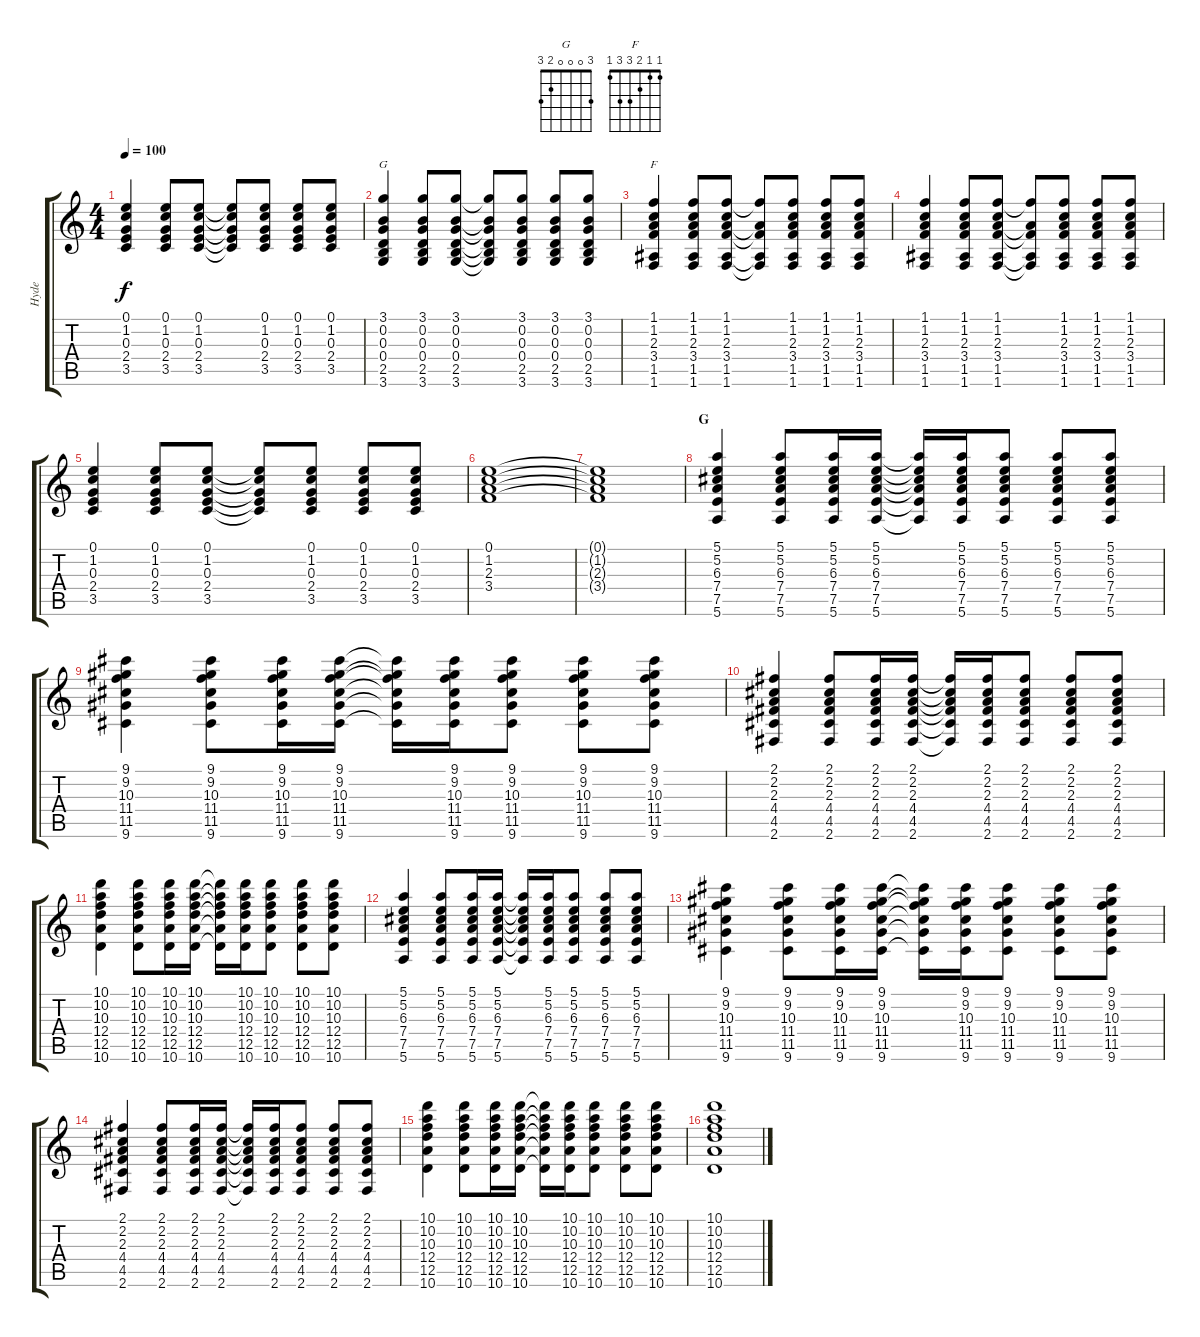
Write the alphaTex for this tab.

\track ("Hyde" "Hyde") {instrument electricguitarmuted}
\staff {score tabs}
\tuning (E4 B3 G3 D3 A2 E2) {hide}
\chord ("G" 3 0 0 0 2 3)
\chord ("F" 1 1 2 3 3 1)
\ts (4 4)
\tempo 100
\clef g2
\ks c
(0.1 1.2 0.3 2.4 3.5).4{dy f} (0.1 1.2 0.3 2.4 3.5).8 (0.1 1.2 0.3 2.4 3.5).8 (0.1{t} 1.2{t} 0.3{t} 2.4{t} 3.5{t}).8 (0.1 1.2 0.3 2.4 3.5).8 (0.1 1.2 0.3 2.4 3.5).8 (0.1 1.2 0.3 2.4 3.5).8 |
(3.1 0.2 0.3 0.4 2.5 3.6).4{ch "G"} (3.1 0.2 0.3 0.4 2.5 3.6).8 (3.1 0.2 0.3 0.4 2.5 3.6).8 (3.1{t} 0.2{t} 0.3{t} 0.4{t} 2.5{t} 3.6{t}).8 (3.1 0.2 0.3 0.4 2.5 3.6).8 (3.1 0.2 0.3 0.4 2.5 3.6).8 (3.1 0.2 0.3 0.4 2.5 3.6).8 |
(1.1 1.2 2.3 3.4 1.5 1.6).4{ch "F"} (1.1 1.2 2.3 3.4 1.5 1.6).8 (1.1 1.2 2.3 3.4 1.5 1.6).8 (1.1{t} 2.3{t} 3.4{t} 1.5{t} 1.6{t}).8 (1.1 1.2 2.3 3.4 1.5 1.6).8 (1.1 1.2 2.3 3.4 1.5 1.6).8 (1.1 1.2 2.3 3.4 1.5 1.6).8 |
(1.1 1.2 2.3 3.4 1.5 1.6).4 (1.1 1.2 2.3 3.4 1.5 1.6).8 (1.1 1.2 2.3 3.4 1.5 1.6).8 (1.1{t} 2.3{t} 3.4{t} 1.5{t} 1.6{t}).8 (1.1 1.2 2.3 3.4 1.5 1.6).8 (1.1 1.2 2.3 3.4 1.5 1.6).8 (1.1 1.2 2.3 3.4 1.5 1.6).8 |
(0.1 1.2 0.3 2.4 3.5).4 (0.1 1.2 0.3 2.4 3.5).8 (0.1 1.2 0.3 2.4 3.5).8 (0.1{t} 1.2{t} 0.3{t} 2.4{t} 3.5{t}).8 (0.1 1.2 0.3 2.4 3.5).8 (0.1 1.2 0.3 2.4 3.5).8 (0.1 1.2 0.3 2.4 3.5).8 |
(0.1 1.2 2.3 3.4).1 |
(0.1{t} 1.2{t} 2.3{t} 3.4{t}).1 |
\section ("" "G")
(5.1 5.2 6.3 7.4 7.5 5.6).4 (5.1 5.2 6.3 7.4 7.5 5.6).8 (5.1 5.2 6.3 7.4 7.5 5.6).16 (5.1 5.2 6.3 7.4 7.5 5.6).16 (5.1{t} 5.2{t} 6.3{t} 7.4{t} 7.5{t} 5.6{t}).16 (5.1 5.2 6.3 7.4 7.5 5.6).16 (5.1 5.2 6.3 7.4 7.5 5.6).8 (5.1 5.2 6.3 7.4 7.5 5.6).8 (5.1 5.2 6.3 7.4 7.5 5.6).8 |
(9.1 9.2 10.3 11.4 11.5 9.6).4 (9.1 9.2 10.3 11.4 11.5 9.6).8 (9.1 9.2 10.3 11.4 11.5 9.6).16 (9.1 9.2 10.3 11.4 11.5 9.6).16 (9.1{t} 9.2{t} 10.3{t} 11.4{t} 11.5{t} 9.6{t}).16 (9.1 9.2 10.3 11.4 11.5 9.6).16 (9.1 9.2 10.3 11.4 11.5 9.6).8 (9.1 9.2 10.3 11.4 11.5 9.6).8 (9.1 9.2 10.3 11.4 11.5 9.6).8 |
(2.1 2.2 2.3 4.4 4.5 2.6).4 (2.1 2.2 2.3 4.4 4.5 2.6).8 (2.1 2.2 2.3 4.4 4.5 2.6).16 (2.1 2.2 2.3 4.4 4.5 2.6).16 (2.1{t} 2.2{t} 2.3{t} 4.4{t} 4.5{t} 2.6{t}).16 (2.1 2.2 2.3 4.4 4.5 2.6).16 (2.1 2.2 2.3 4.4 4.5 2.6).8 (2.1 2.2 2.3 4.4 4.5 2.6).8 (2.1 2.2 2.3 4.4 4.5 2.6).8 |
(10.1 10.2 10.3 12.4 12.5 10.6).4 (10.1 10.2 10.3 12.4 12.5 10.6).8 (10.1 10.2 10.3 12.4 12.5 10.6).16 (10.1 10.2 10.3 12.4 12.5 10.6).16 (10.1{t} 10.2{t} 10.3{t} 12.4{t} 12.5{t} 10.6{t}).16 (10.1 10.2 10.3 12.4 12.5 10.6).16 (10.1 10.2 10.3 12.4 12.5 10.6).8 (10.1 10.2 10.3 12.4 12.5 10.6).8 (10.1 10.2 10.3 12.4 12.5 10.6).8 |
(5.1 5.2 6.3 7.4 7.5 5.6).4 (5.1 5.2 6.3 7.4 7.5 5.6).8 (5.1 5.2 6.3 7.4 7.5 5.6).16 (5.1 5.2 6.3 7.4 7.5 5.6).16 (5.1{t} 5.2{t} 6.3{t} 7.4{t} 7.5{t} 5.6{t}).16 (5.1 5.2 6.3 7.4 7.5 5.6).16 (5.1 5.2 6.3 7.4 7.5 5.6).8 (5.1 5.2 6.3 7.4 7.5 5.6).8 (5.1 5.2 6.3 7.4 7.5 5.6).8 |
(9.1 9.2 10.3 11.4 11.5 9.6).4 (9.1 9.2 10.3 11.4 11.5 9.6).8 (9.1 9.2 10.3 11.4 11.5 9.6).16 (9.1 9.2 10.3 11.4 11.5 9.6).16 (9.1{t} 9.2{t} 10.3{t} 11.4{t} 11.5{t} 9.6{t}).16 (9.1 9.2 10.3 11.4 11.5 9.6).16 (9.1 9.2 10.3 11.4 11.5 9.6).8 (9.1 9.2 10.3 11.4 11.5 9.6).8 (9.1 9.2 10.3 11.4 11.5 9.6).8 |
(2.1 2.2 2.3 4.4 4.5 2.6).4 (2.1 2.2 2.3 4.4 4.5 2.6).8 (2.1 2.2 2.3 4.4 4.5 2.6).16 (2.1 2.2 2.3 4.4 4.5 2.6).16 (2.1{t} 2.2{t} 2.3{t} 4.4{t} 4.5{t} 2.6{t}).16 (2.1 2.2 2.3 4.4 4.5 2.6).16 (2.1 2.2 2.3 4.4 4.5 2.6).8 (2.1 2.2 2.3 4.4 4.5 2.6).8 (2.1 2.2 2.3 4.4 4.5 2.6).8 |
(10.1 10.2 10.3 12.4 12.5 10.6).4 (10.1 10.2 10.3 12.4 12.5 10.6).8 (10.1 10.2 10.3 12.4 12.5 10.6).16 (10.1 10.2 10.3 12.4 12.5 10.6).16 (10.1{t} 10.2{t} 10.3{t} 12.4{t} 12.5{t} 10.6{t}).16 (10.1 10.2 10.3 12.4 12.5 10.6).16 (10.1 10.2 10.3 12.4 12.5 10.6).8 (10.1 10.2 10.3 12.4 12.5 10.6).8 (10.1 10.2 10.3 12.4 12.5 10.6).8 |
(10.1 10.2 10.3 12.4 12.5 10.6).1
